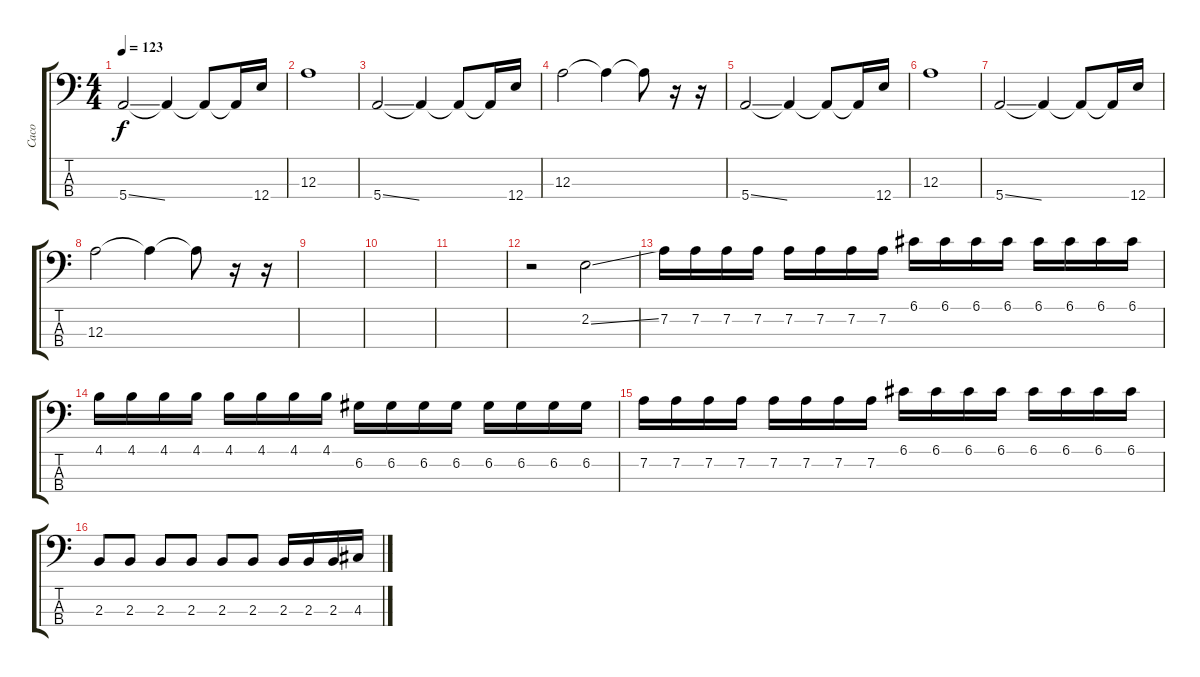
\track ("Caco" "Caco") {instrument electricbasspick}
\staff {score tabs}
\tuning (G2 D2 A1 E1) {hide}
\ts (4 4)
\tempo 123
\clef f4
\ks c
5.4{ss}.2{dy f instrument electricbasspick} 5.4{t}.4 5.4{t}.8 5.4{t}.16 12.4.16 |
12.3.1 |
5.4{ss}.2 5.4{t}.4 5.4{t}.8 5.4{t}.16 12.4.16 |
12.3.2 12.3{t}.4 12.3{t}.8 r.16 r.16 |
5.4{ss}.2 5.4{t}.4 5.4{t}.8 5.4{t}.16 12.4.16 |
12.3.1 |
5.4{ss}.2 5.4{t}.4 5.4{t}.8 5.4{t}.16 12.4.16 |
12.3.2 12.3{t}.4 12.3{t}.8 r.16 r.16 |
|
|
|
r.2 2.2{ss}.2 |
7.2.16 7.2.16 7.2.16 7.2.16 7.2.16 7.2.16 7.2.16 7.2.16 6.1.16 6.1.16 6.1.16 6.1.16 6.1.16 6.1.16 6.1.16 6.1.16 |
4.1.16 4.1.16 4.1.16 4.1.16 4.1.16 4.1.16 4.1.16 4.1.16 6.2.16 6.2.16 6.2.16 6.2.16 6.2.16 6.2.16 6.2.16 6.2.16 |
7.2.16 7.2.16 7.2.16 7.2.16 7.2.16 7.2.16 7.2.16 7.2.16 6.1.16 6.1.16 6.1.16 6.1.16 6.1.16 6.1.16 6.1.16 6.1.16 |
2.3.8 2.3.8 2.3.8 2.3.8 2.3.8 2.3.8 2.3.16 2.3.16 2.3.16 4.3.16
